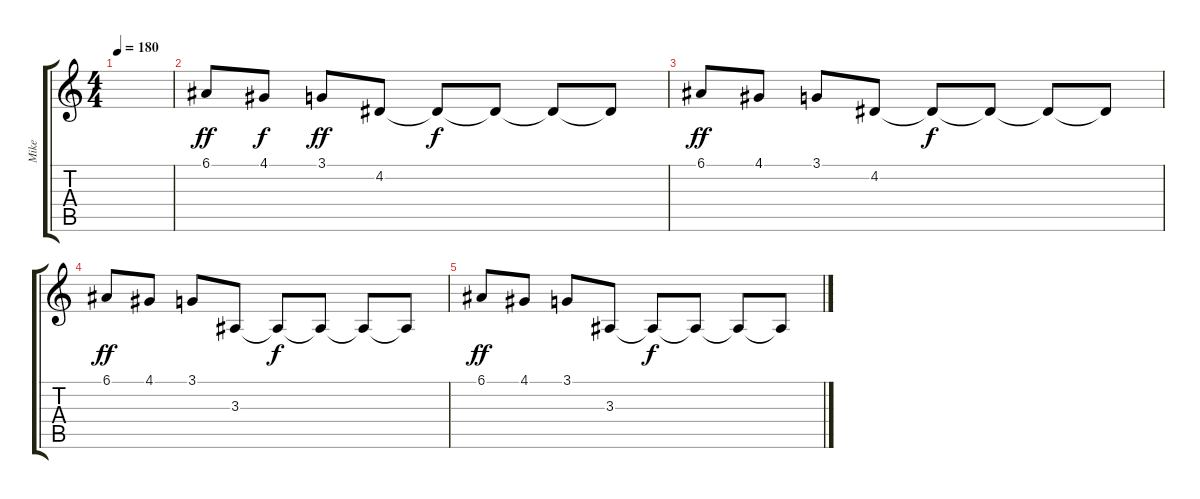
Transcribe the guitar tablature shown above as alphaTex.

\track ("Mike" "Mike") {instrument lead1square}
\staff {score tabs}
\tuning (E4 B3 G3 D3 A2 E2) {hide}
\ts (4 4)
\tempo 180
\clef g2
\ks c
|
6.1.8{dy ff} 4.1.8{dy f} 3.1.8{dy ff} 4.2.8 4.2{t}.8{dy f} 4.2{t}.8 4.2{t}.8 4.2{t}.8 |
6.1.8{dy ff} 4.1.8 3.1.8 4.2.8 4.2{t}.8{dy f} 4.2{t}.8 4.2{t}.8 4.2{t}.8 |
6.1.8{dy ff} 4.1.8 3.1.8 3.3.8 3.3{t}.8{dy f} 3.3{t}.8 3.3{t}.8 3.3{t}.8 |
6.1.8{dy ff} 4.1.8 3.1.8 3.3.8 3.3{t}.8{dy f} 3.3{t}.8 3.3{t}.8 3.3{t}.8
